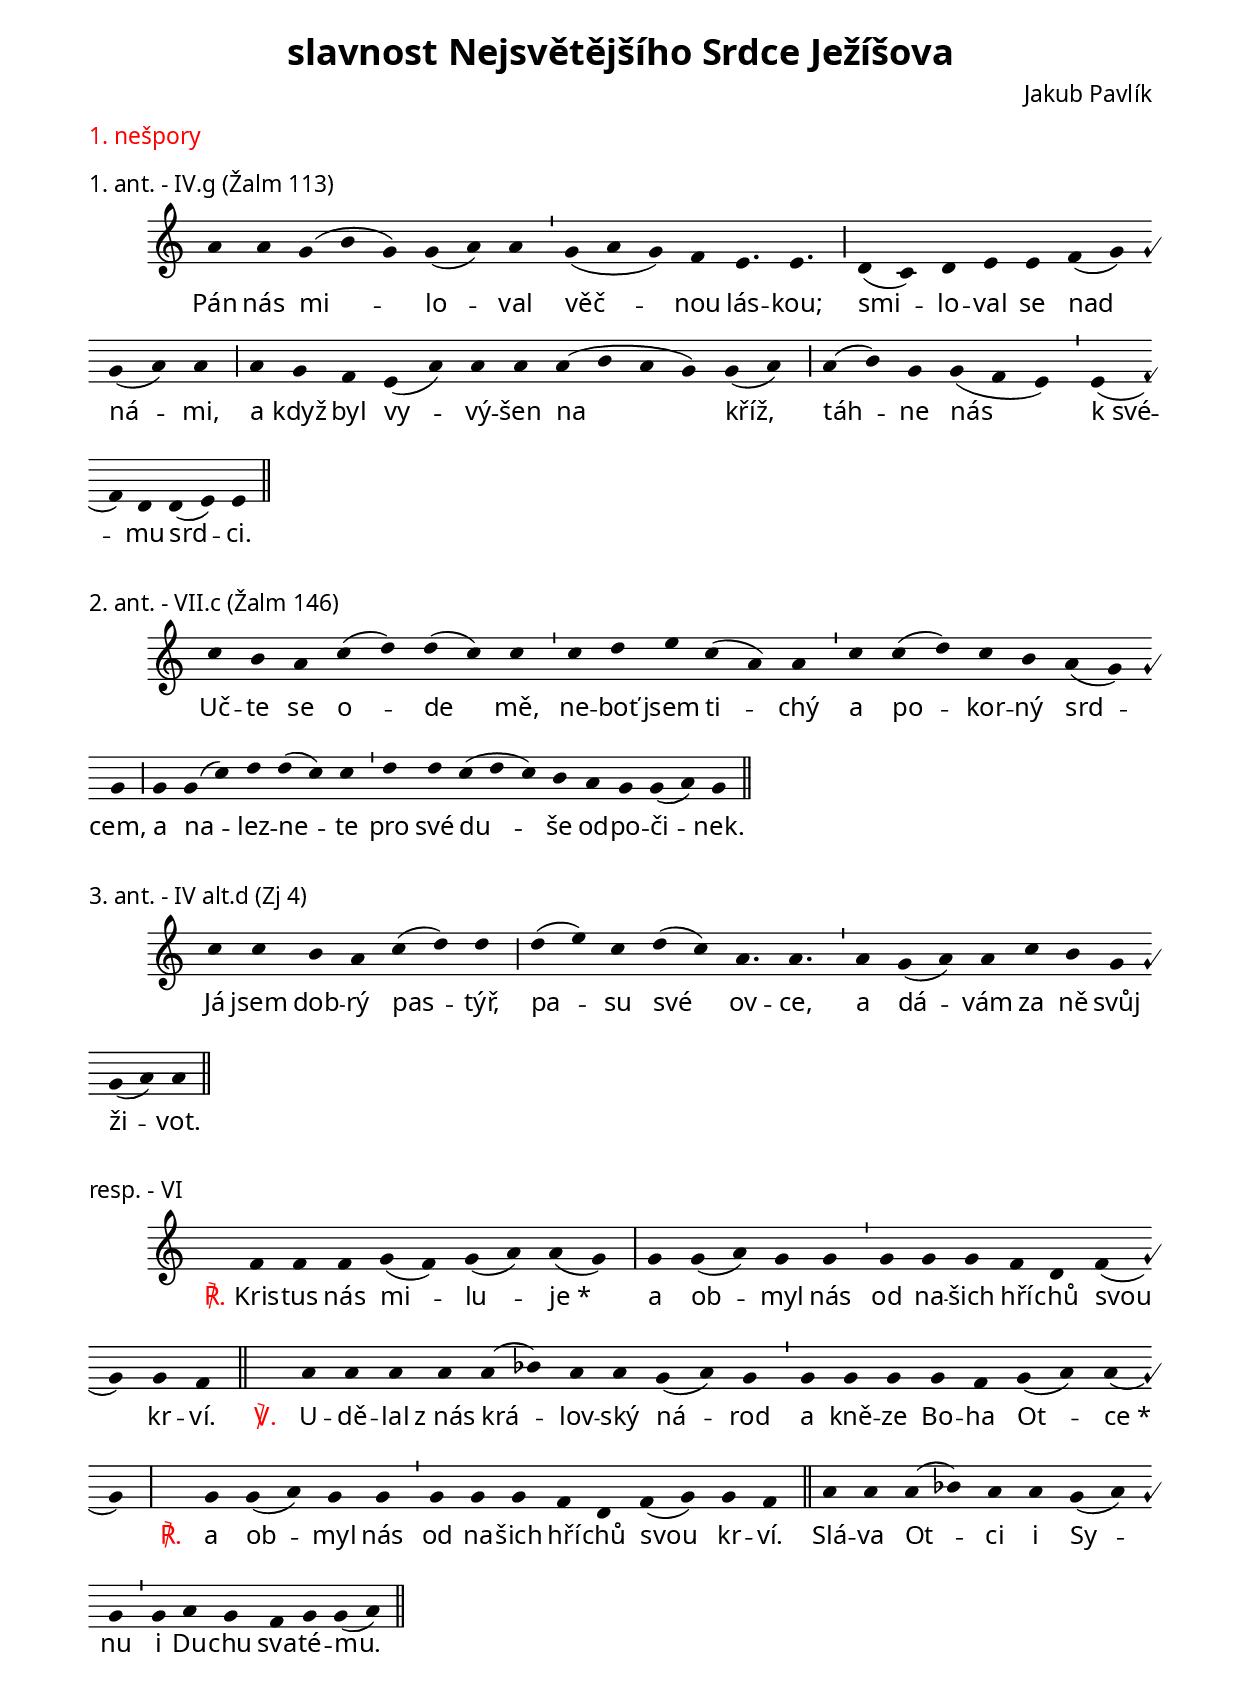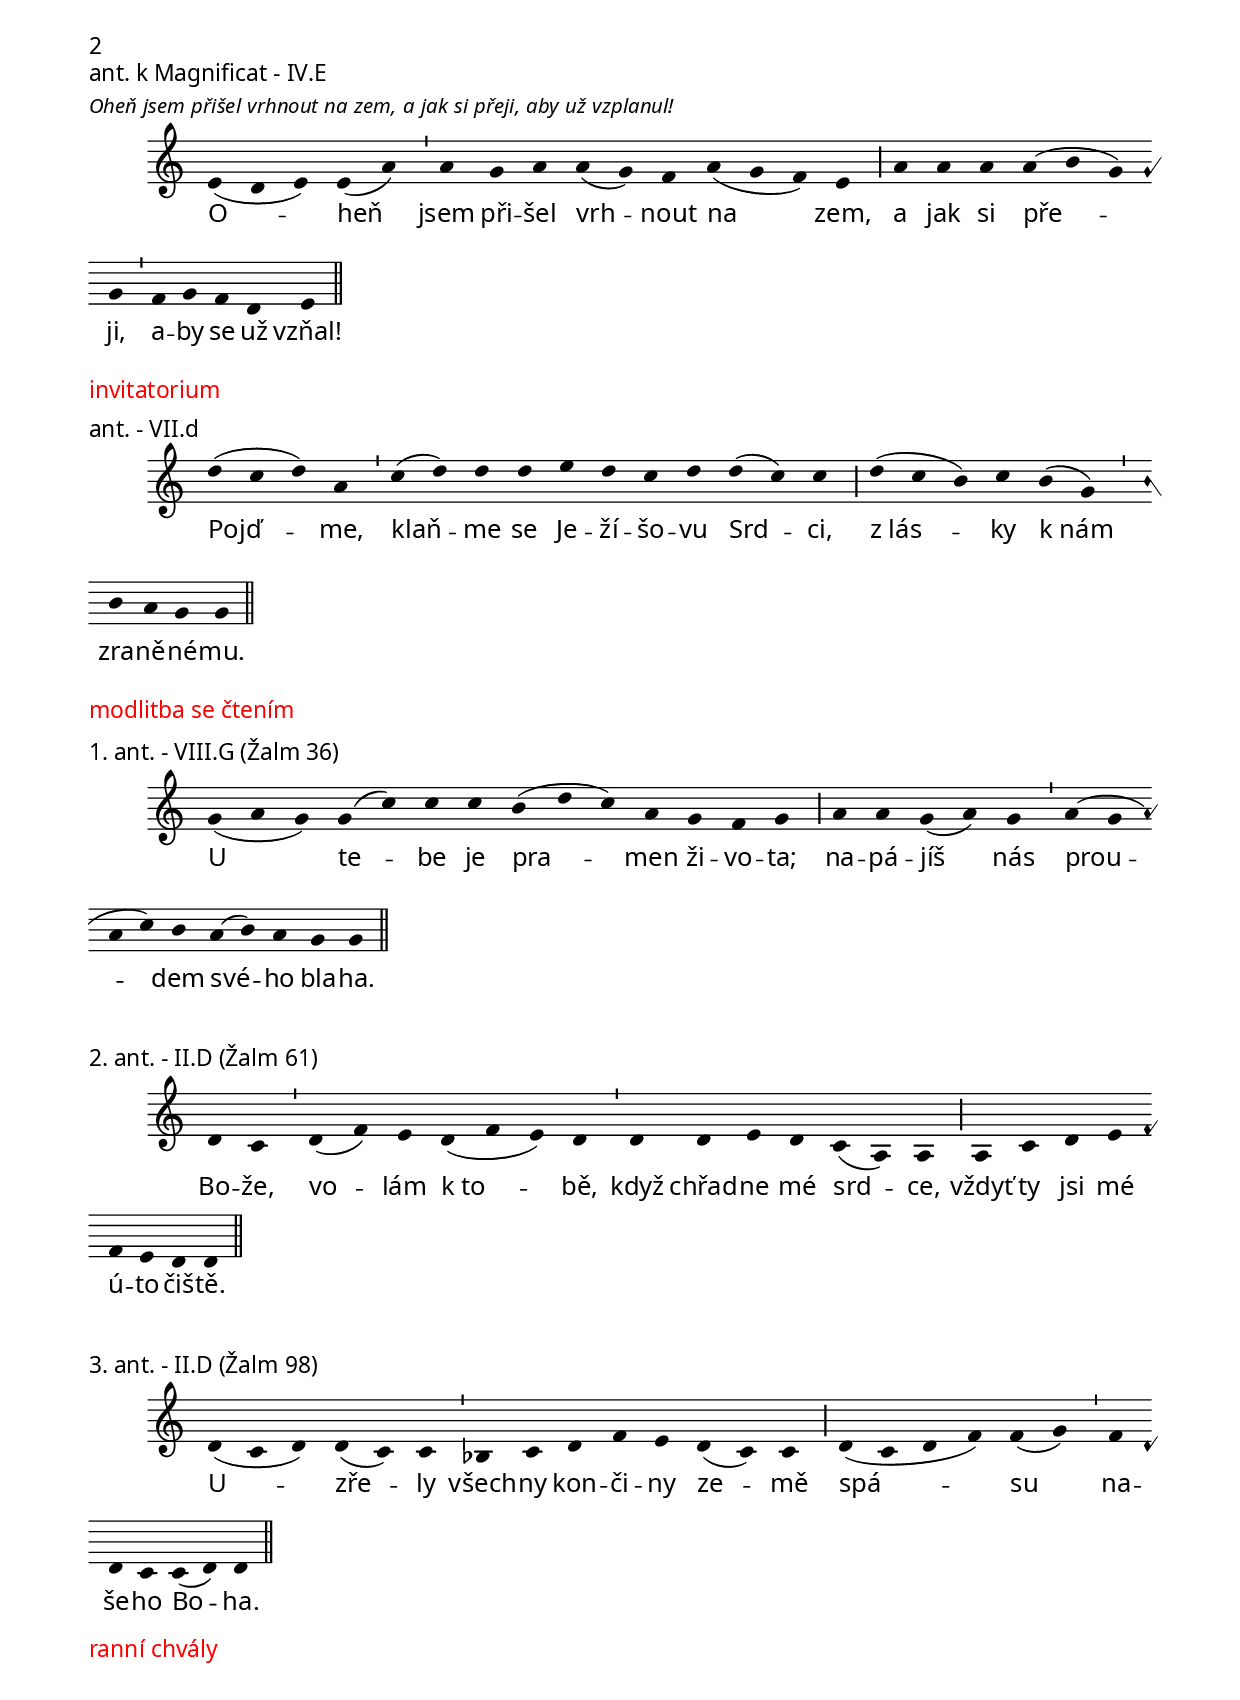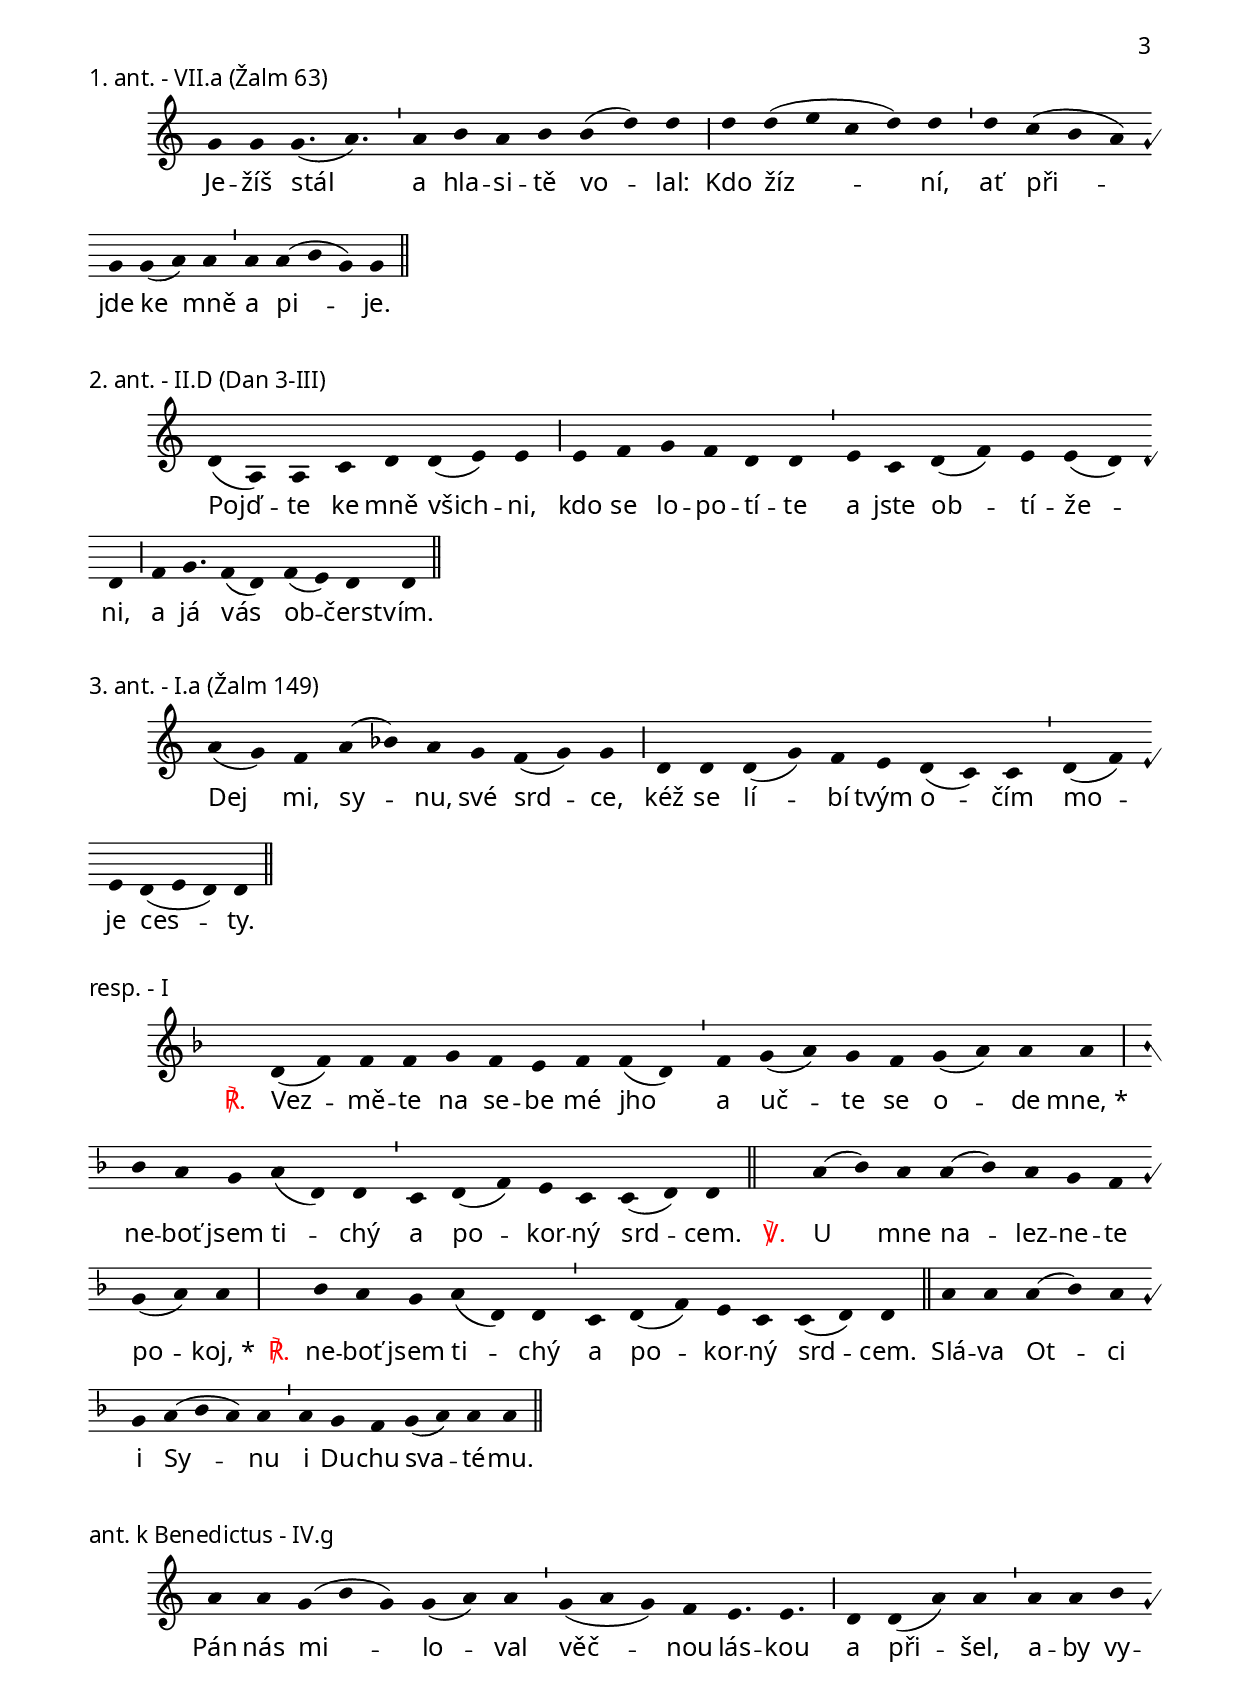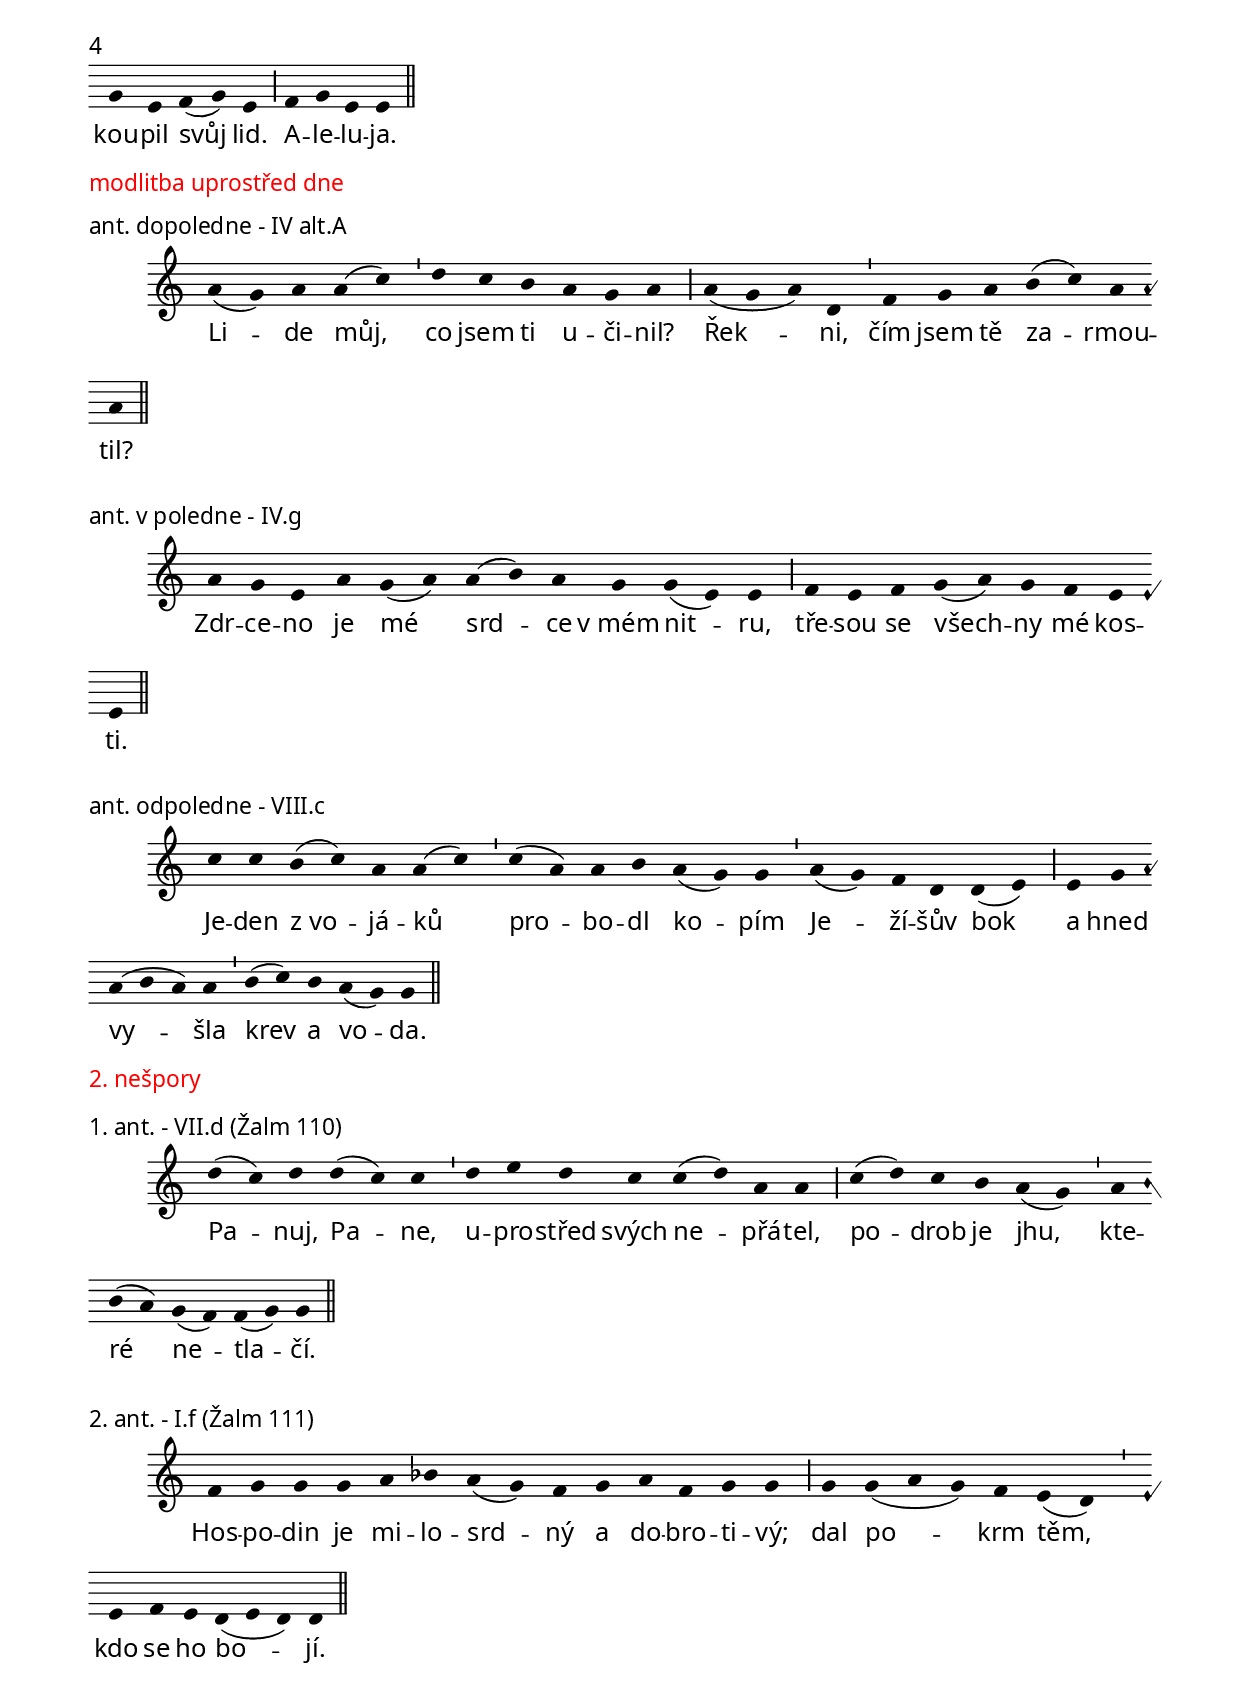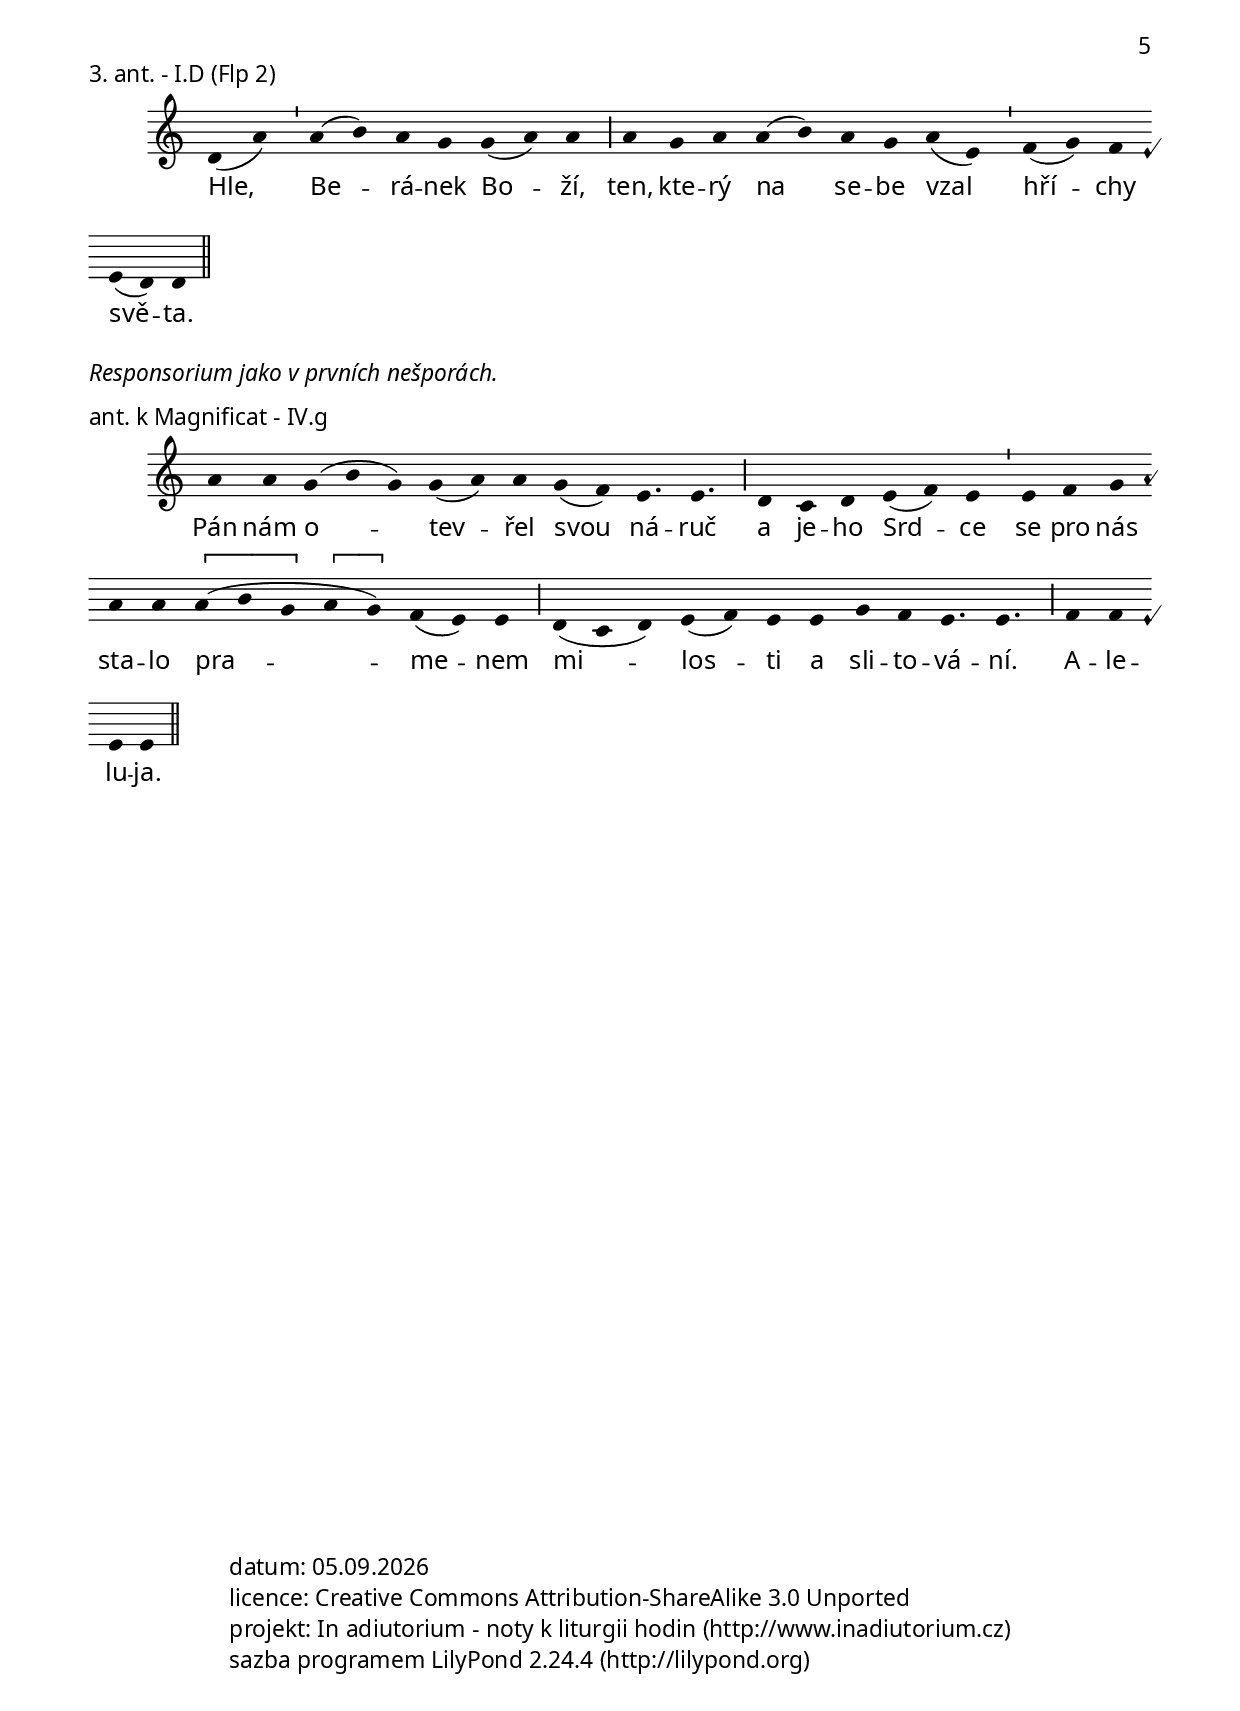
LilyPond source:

\version "2.14.2"

\header {
  title = "slavnost Nejsvětějšího Srdce Ježíšova"
  composer = "Jakub Pavlík"
}

\include "spolecne.ly"
\include "dilyresponsorii.ly"

\markup {\nadpisHodinka {"1. nešpory"}}

\score {
  \relative c'' {
    \choralniRezim
    a4 a g( b g) g( a) a \barMin g( a g) f e4. e \barMaior
    d4( c) d e e f( g) g( a) a \barMaior
    a g f e( a) a a a( b a g) g( a) \barMaior
    a( b) g g( f e) \barMin e( f) d d( e) e \barFinalis
  }
  \addlyrics {
    Pán nás mi -- lo -- val věč -- nou lás -- kou;
    smi -- lo -- val se nad ná -- mi,
    a když byl vy -- vý -- šen na kříž,
    táh -- ne nás k_své -- mu srd -- ci.
  }
  \header {
    quid = "1. ant."
    modus = "IV"
    differentia = "g"
    psalmus = "Žalm 113"
    placet = "nic moc"
    id = "1ne-a1"
    fons = "první část: dnes, antifona k Benedictus"
    piece = \markup {\sestavTitulek}
  }
}

\score {
  \relative c'' {
    \choralniRezim
    c4 b a c( d) d( c) c \barMin
    c d e c( a) a \barMin c c( d) c b a( g) g \barMaior
    g g( c) d d( c) c \barMin d d c( d c) b a g g( a) g \barFinalis
  }
  \addlyrics {
    Uč -- te se o -- de mě,
    ne -- boť jsem ti -- chý a po -- kor -- ný srd -- cem,
    a na -- lez -- ne -- te pro své du -- še od -- po -- či -- nek.
  }
  \header {
    quid = "2. ant."
    modus = "VII"
    differentia = "c"
    psalmus = "Žalm 146"
    id = "1ne-a2"
    piece = \markup {\sestavTitulek}
  }
}

\score {
  \relative c'' {
    \choralniRezim
    c4 c b a c( d) d \barMaior
    d( e) c d( c) a4. a \barMin
    a4 g( a) a c b g g( a) a \barFinalis
  }
  \addlyrics {
    Já jsem dob -- rý pas -- týř,
    pa -- su své ov -- ce,
    a dá -- vám za ně svůj ži -- vot.
  }
  \header {
    quid = "3. ant."
    modus = "IV alt"
    differentia = "d"
    psalmus = "Zj 4"
    id = "1ne-a3"
    fons = "první část a motiv třetí části: Svatý týden, modlitba uprostřed dne, ant. v poledne"
    piece = \markup {\sestavTitulek}
  }
}

\score {
  \relative c' {
    \choralniRezim

    % R
    \neviditelna f
    f4 f f g( f) g( a) a( g) \barMax
    g g( a) g g \barMin g g g f d f( g) g f \barFinalis
    % V
    \neviditelna a
    a a a a a( bes) a a g( a) g \barMin g g g g f g( a) a( g) \barMax
    % R
    \neviditelna g
    g g( a) g g \barMin g g g f d f( g) g f \barFinalis
    % Slava
    \respVIdoxologie \barFinalis
  }
  \addlyrics {
    \Response Kris -- tus nás mi -- lu -- je_* a ob -- myl nás od na -- šich hří -- chů svou kr -- ví.
    \Verse U -- dě -- lal z_nás krá -- lov -- ský ná -- rod a kně -- ze Bo -- ha Ot -- ce_*
    \Response a ob -- myl nás od na -- šich hří -- chů svou kr -- ví.
    \textRespDoxologie
  }
  \header {
    quid = "resp."
    modus = "VI"
    fons = "responsoria ze žaltáře, pátek 1. týdne, nešp."
    fial = "responsoria.ly#1pa-ne"
    id = "1ne-resp"
    piece = \markup\sestavTitulekResp
  }
}

\score {
  \relative c' {
    \choralniRezim
    e4( d e) e( a) \barMin a g a a( g) f a( g f) e \barMaior
    a4 a a a( b g) g \barMin f g f d e \barFinalis
  }
  \addlyrics {
    O -- heň jsem při -- šel vrh -- nout na zem,
    a jak si pře -- ji, a -- by se už vzňal!
  }
  \header {
    textus_approbatus = "Oheň jsem přišel vrhnout na zem,
    a jak si přeji, aby už vzplanul!"
    quid = "ant. k Magnificat"
    modus = "IV"
    differentia = "E"
    psalmus = ""
    id = "1ne-amag"
    piece = \markup {\sestavTitulekBezZalmu}
  }
}

\markup {\nadpisHodinka {"invitatorium"}}

\score {
  \relative c'' {
    \choralniRezim
    d( c d) a \barMin c( d) d d e d c d d( c) c \barMaior
    d( c b) c b( g) \barMin b a g g \barFinalis
  }
  \addlyrics {
    Pojď -- me,
    klaň -- me se Je -- ží -- šo -- vu Srd -- ci,
    z_lás -- ky k_nám zra -- ně -- né -- mu.
  }
  \header {
    quid = "ant."
    modus = "VII"
    differentia = "d"
    psalmus = ""
    id = "invit"
    piece = \markup {\sestavTitulekBezZalmu}
  }
}

\markup {\nadpisHodinka {"modlitba se čtením"}}

\score {
  \relative c'' {
    \choralniRezim
    g4( a g) g( c) c c b( d c) a g f g \barMaior
    a a g( a) g \barMin a4( g a c) b a( b) a g g \barFinalis
  }
  \addlyrics {
    U te -- be je pra -- men ži -- vo -- ta;
    na -- pá -- jíš nás prou -- dem své -- ho bla -- ha.
  }
  \header {
    quid = "1. ant."
    modus = "VIII"
    differentia = "G"
    psalmus = "Žalm 36"
    id = "mc-a1"
    piece = \markup {\sestavTitulek}
  }
}

\score {
  \relative c' {
    \choralniRezim
    d4 c \barMin d( f) e d( f e) d \barMin
    d d e d c( a) a \barMaior
    a c d e f e d d \barFinalis
  }
  \addlyrics {
    Bo -- že, vo -- lám k_to -- bě,
    když chřad -- ne mé srd -- ce,
    vždyť ty jsi mé ú -- to -- čiš -- tě.
  }
  \header {
    quid = "2. ant."
    modus = "II"
    differentia = "D"
    psalmus = "Žalm 61"
    placet = "3.-4. část je bohatá na vyšinuté přízvuky -
    dává totiž smysl jen jako
    KDYŽ chřadNE mé SRDce, VŽDYŤ ty JSI mé ÚtoČIŠtě"
    id = "mc-a2"
    piece = \markup {\sestavTitulek}
  }
}

\score {
  \relative c' {
    \choralniRezim
    d4( c d) d( c) c \barMin bes c d f e d( c) c \barMaior
    d( c d f) f( g) \barMin f d c c( d) d \barFinalis
  }
  \addlyrics {
    U -- zře -- ly všech -- ny kon -- či -- ny ze -- mě
    spá -- su na -- še -- ho Bo -- ha.
  }
  \header {
    quid = "3. ant."
    modus = "II"
    differentia = "D"
    psalmus = "Žalm 98"
    id = "mc-a3"
    piece = \markup {\sestavTitulek}
  }
}

\markup {\nadpisHodinka {"ranní chvály"}}

\score {
  \relative c'' {
    \choralniRezim
    g4 g g4.( a) \barMin a4 b a b b( d) d \barMaior
    d d( e c d) d \barMin d c( b a) g g( a) a \barMin a a( b g) g \barFinalis
  }
  \addlyrics {
    Je -- žíš stál a hla -- si -- tě vo -- lal:
    Kdo žíz -- ní, ať při -- jde ke mně a pi -- je.
  }
  \header {
    quid = "1. ant."
    modus = "VII"
    differentia = "a"
    psalmus = "Žalm 63"
    id = "rch-a1"
    piece = \markup {\sestavTitulek}
  }
}

\score {
  \relative c' {
    \choralniRezim
    d4( a) a c d d( e) e \barMaior
    e f g f d d \barMin e c d( f) e e( d) d \barMaior
    f g4. f4( d) f( e) d d \barFinalis
  }
  \addlyrics {
    Pojď -- te ke mně všich -- ni,
    kdo se lo -- po -- tí -- te a jste ob -- tí -- že -- ni,
    a já vás ob -- čerst -- vím.
  }
  \header {
    quid = "2. ant."
    modus = "II"
    differentia = "D"
    psalmus = "Dan 3-III"
    id = "rch-a2"
    piece = \markup {\sestavTitulek}
  }
}

\score {
  \relative c'' {
    \choralniRezim
    a4( g) f a( bes) a g f( g) g \barMaior
    d d d( g) f e d( c) c \barMin d( f) e d( e d) d \barFinalis
  }
  \addlyrics {
    Dej mi, sy -- nu, své srd -- ce,
    kéž se lí -- bí tvým o -- čím mo -- je ces -- ty.
  }
  \header {
    quid = "3. ant."
    modus = "I"
    differentia = "a"
    psalmus = "Žalm 149"
    id = "rch-a3"
    piece = \markup {\sestavTitulek}
  }
}

\score {
  \relative c' {
    \choralniRezim
    \key f \major
    % R
    \neviditelna d
    d4( f) f f g f e f f( d) \barMin
    f g( a) g f g( a) a a \barMax
    bes a g a( d,) d \barMin c d( f) e c c( d) d \barFinalis
    % V
    \neviditelna a
    a'( bes) a a( bes) a g f g( a) a \barMax
    % R
    \neviditelna a
    bes a g a( d,) d \barMin c d( f) e c c( d) d \barFinalis
    % Slava
    a'4 a a( bes) a g a( bes a) a \barMin a g f g( a) a a \barFinalis
  }
  \addlyrics {
    \Response Vez -- mě -- te na se -- be mé jho
    a uč -- te se o -- de mne,_*
    ne -- boť jsem ti -- chý a po -- kor -- ný srd -- cem.
    \Verse U mne na -- lez -- ne -- te po -- koj,_*
    \Response ne -- boť jsem ti -- chý a po -- kor -- ný srd -- cem.
    \textRespDoxologie
  }
  \header {
    quid = "resp."
    modus = "I"
    id = "rch-resp"
    piece = \markup {\sestavTitulekResp}
  }
}

\score {
  \relative c'' {
    \choralniRezim
    a4 a g( b g) g( a) a \barMin g( a g) f e4. e \barMaior
    d4 d( a') a \barMin a a b g e f( g) e \barMaior
    f g e e \barFinalis
  }
  \addlyrics {
    Pán nás mi -- lo -- val věč -- nou lás -- kou
    a při -- šel, a -- by vy -- kou -- pil svůj lid.
    A -- le -- lu -- ja.
  }
  \header {
    quid = "ant. k Benedictus"
    modus = "IV"
    differentia = "g"
    psalmus = ""
    id = "rch-aben"
    piece = \markup {\sestavTitulekBezZalmu}
  }
}

\markup {\nadpisHodinka {"modlitba uprostřed dne"}}

\score {
  \relative c'' {
    \choralniRezim
    a4( g) a a( c) \barMin d c b a g a \barMaior
    a( g a) d, \barMin f g a b( c) a a \barFinalis
  }
  \addlyrics {
    Li -- de můj, co jsem ti u -- či -- nil?
    Řek -- ni, čím jsem tě za -- rmou -- til?
  }
  \header {
    quid = "ant. dopoledne"
    modus = "IV alt"
    differentia = "A"
    psalmus = ""
    placet = "spíš II"
    id = "up-tercie"
    piece = \markup {\sestavTitulekBezZalmu}
  }
}

\score {
  \relative c'' {
    \choralniRezim
    a4 g e a g( a) a( b) a g g( e) e \barMaior
    f e f g( a) g f e e \barFinalis
  }
  \addlyrics {
    Zdr -- ce -- no je mé srd -- ce v_mém nit -- ru,
    tře -- sou se všech -- ny mé kos -- ti.
  }
  \header {
    quid = "ant. v poledne"
    modus = "IV"
    differentia = "g"
    psalmus = ""
    id = "up-sexta"
    piece = \markup {\sestavTitulekBezZalmu}
  }
}

\score {
  \relative c'' {
    \choralniRezim
    c4 c b( c) a a( c) \barMin
    c4( a) a b a( g) g \barMin a( g) f d d( e) \barMaior
    e g a( b a) a \barMin b( c) b a( g) g \barFinalis
  }
  \addlyrics {
    Je -- den z_vo -- já -- ků
    pro -- bo -- dl ko -- pím Je -- ží -- šův bok
    a hned vy -- šla krev a vo -- da.
  }
  \header {
    quid = "ant. odpoledne"
    modus = "VIII"
    differentia = "c"
    psalmus = ""
    placet = "to rozhodně není modus VIII; snad III; závěr je bídný"
    id = "up-nona"
    piece = \markup {\sestavTitulekBezZalmu}
  }
}

\markup {\nadpisHodinka {"2. nešpory"}}

\score {
  \relative c'' {
    \choralniRezim
    d4( c) d d( c) c \barMin d e d c c( d) a a \barMaior
    c( d) c b a( g) \barMin a b( a) g( f) f( g) g \barFinalis
  }
  \addlyrics {
    Pa -- nuj, Pa -- ne, u -- pro -- střed svých ne -- přá -- tel,
    po -- drob je jhu, kte -- ré ne -- tla -- čí.
  }
  \header {
    quid = "1. ant."
    modus = "VII"
    differentia = "d"
    psalmus = "Žalm 110"
    id = "2ne-a1"
    piece = \markup {\sestavTitulek}
  }
}

\score {
  \relative c' {
    \choralniRezim
    f g g g a4 bes a( g) f g a f g g \barMaior
    g g( a g) f e( d) \barMin e f e d( e d) d \barFinalis
  }
  \addlyrics {
    Hos -- po -- din je mi -- lo -- srd -- ný a do -- bro -- ti -- vý;
    dal po -- krm těm, kdo se ho bo -- jí.
  }
  \header {
    quid = "2. ant."
    modus = "I"
    differentia = "f"
    psalmus = "Žalm 111"
    placet = "_kdo se ho bojí_ takhle ne"
    fons = "Těla a Krve Páně, 1. nešp., 1. ant.: první třetina doslovně+třetí třetina upravená."
    fial = "mezidobi_telaakrvepane.ly#1ne-a1?casti"
    id = "2ne-a2"
    piece = \markup {\sestavTitulek}
  }
}

\score {
  \relative c' {
    \choralniRezim
    d4( a') \barMin a( b) a g g( a) a \barMaior
    a g a a( b) a g a( e) \barMin f( g) f e( d) d \barFinalis
  }
  \addlyrics {
    Hle, Be -- rá -- nek Bo -- ží,
    ten, kte -- rý na se -- be vzal hří -- chy svě -- ta.
  }
  \header {
    quid = "3. ant."
    modus = "I"
    differentia = "D"
    psalmus = "Flp 2"
    id = "2ne-a3"
    piece = \markup {\sestavTitulek}
  }
}

\markup\italic{Responsorium jako v prvních nešporách.}

\score {
  \relative c'' {
    \choralniRezim
    a4 a g( b g) g( a) a g( f) e4. e \barMaior
    d4 c d e( f) e \barMin e f g a a \[ a( b g \] \[ a g) \] f( e) e \barMaior
    d( c d) e( f) e e g f e4. e \barMaior
    f4 f e e \barFinalis
  }
  \addlyrics {
    Pán nám o -- tev -- řel svou ná -- ruč
    a je -- ho Srd -- ce se pro nás sta -- lo pra -- me -- nem
    mi -- los -- ti a sli -- to -- vá -- ní.
    A -- le -- lu -- ja.
  }
  \header {
    quid = "ant. k Magnificat"
    modus = "IV"
    differentia = "g"
    psalmus = ""
    placet = "alelujovitější aleluja"
    id = "2ne-amag"
    piece = \markup {\sestavTitulekBezZalmu}
  }
}